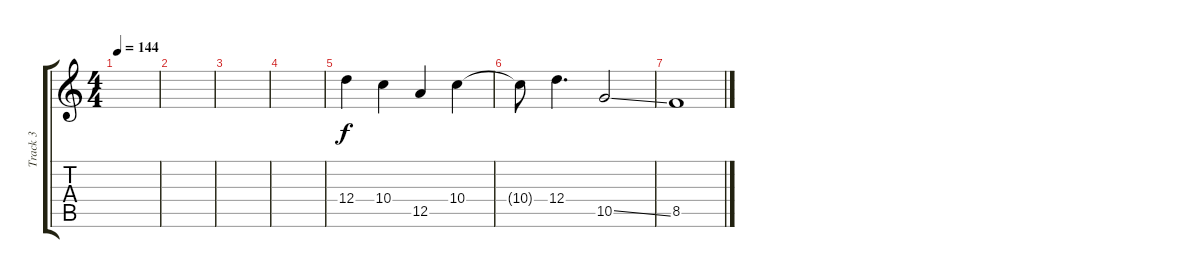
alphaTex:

\track ("Track 3" "Track 3") {instrument overdrivenguitar}
\staff {score tabs}
\tuning (E4 B3 G3 D3 A2 E2) {hide}
\ts (4 4)
\tempo 144
\clef g2
\ks c
|
|
|
|
12.4.4 10.4.4 12.5.4 10.4.4 |
10.4{t}.8 12.4.4{d} 10.5{ss}.2 |
8.5.1
